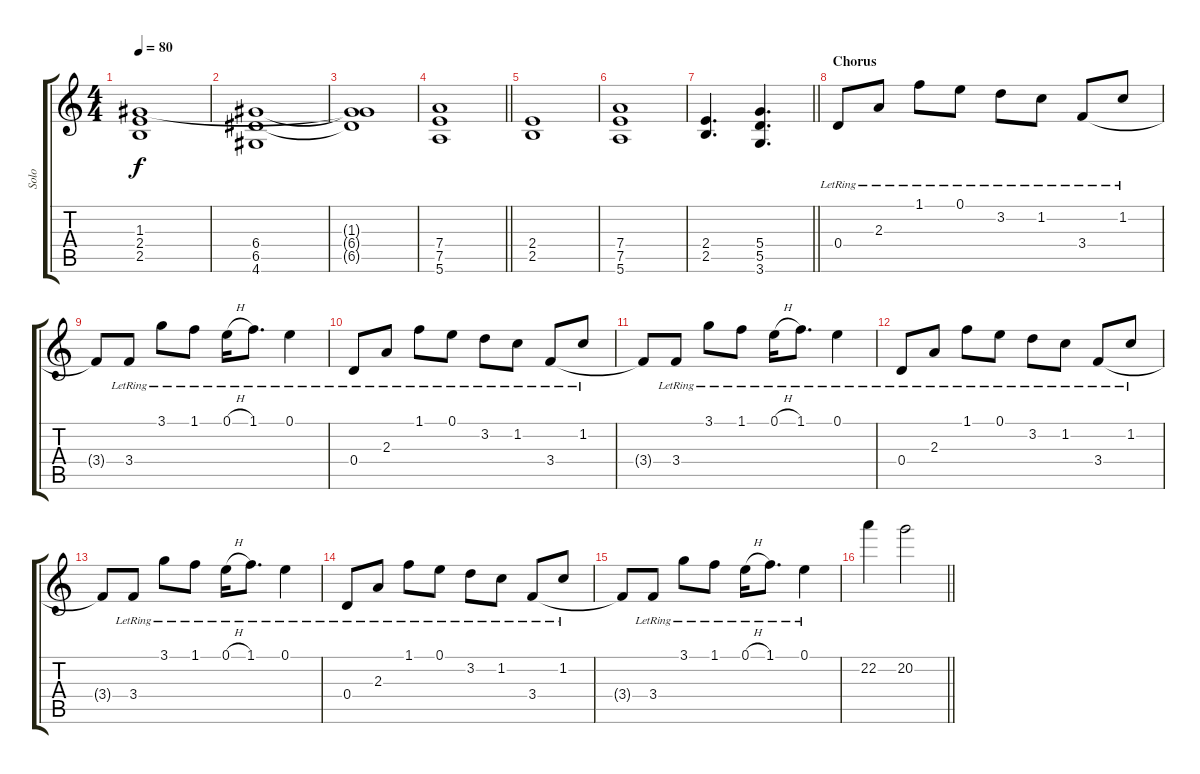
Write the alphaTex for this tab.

\track ("Solo" "Solo") {instrument overdrivenguitar}
\staff {score tabs}
\tuning (E4 B3 G3 D3 A2 E2) {hide}
\ts (4 4)
\tempo 80
\clef g2
\ks c
(1.3{t} 2.4{t} 2.5{t}).1{dy f} |
(6.4 6.5 4.6).1 |
(1.3{t} 6.4{t} 6.5{t}).1 |
\barLineRight lightlight
(7.4 7.5 5.6).1 |
(2.4 2.5).1 |
(7.4 7.5 5.6).1 |
\barLineRight lightlight
(2.4 2.5).4{d} (5.4 5.5 3.6).4{d} |
\section ("" "Chorus")
0.4{lr}.8{volume 14 instrument acousticguitarsteel} 2.3{lr}.8 1.1{lr}.8 0.1{lr}.8 3.2{lr}.8 1.2{lr}.8 3.4{lr}.8 1.2{lr}.8 |
3.4{t}.8 3.4{lr}.8 3.1{lr}.8 1.1{lr}.8 0.1{h lr}.16 1.1{lr}.8{d} 0.1{lr}.4 |
0.4{lr}.8 2.3{lr}.8 1.1{lr}.8 0.1{lr}.8 3.2{lr}.8 1.2{lr}.8 3.4{lr}.8 1.2{lr}.8 |
3.4{t}.8 3.4{lr}.8 3.1{lr}.8 1.1{lr}.8 0.1{h lr}.16 1.1{lr}.8{d} 0.1{lr}.4 |
0.4{lr}.8 2.3{lr}.8 1.1{lr}.8 0.1{lr}.8 3.2{lr}.8 1.2{lr}.8 3.4{lr}.8 1.2{lr}.8 |
3.4{t}.8 3.4{lr}.8 3.1{lr}.8 1.1{lr}.8 0.1{h lr}.16 1.1{lr}.8{d} 0.1{lr}.4 |
0.4{lr}.8 2.3{lr}.8 1.1{lr}.8 0.1{lr}.8 3.2{lr}.8 1.2{lr}.8 3.4{lr}.8 1.2{lr}.8 |
3.4{t}.8 3.4{lr}.8 3.1{lr}.8 1.1{lr}.8 0.1{h lr}.16 1.1{lr}.8{d} 0.1{lr}.4 |
\barLineRight lightlight
22.2.4{instrument overdrivenguitar} 20.2.2
